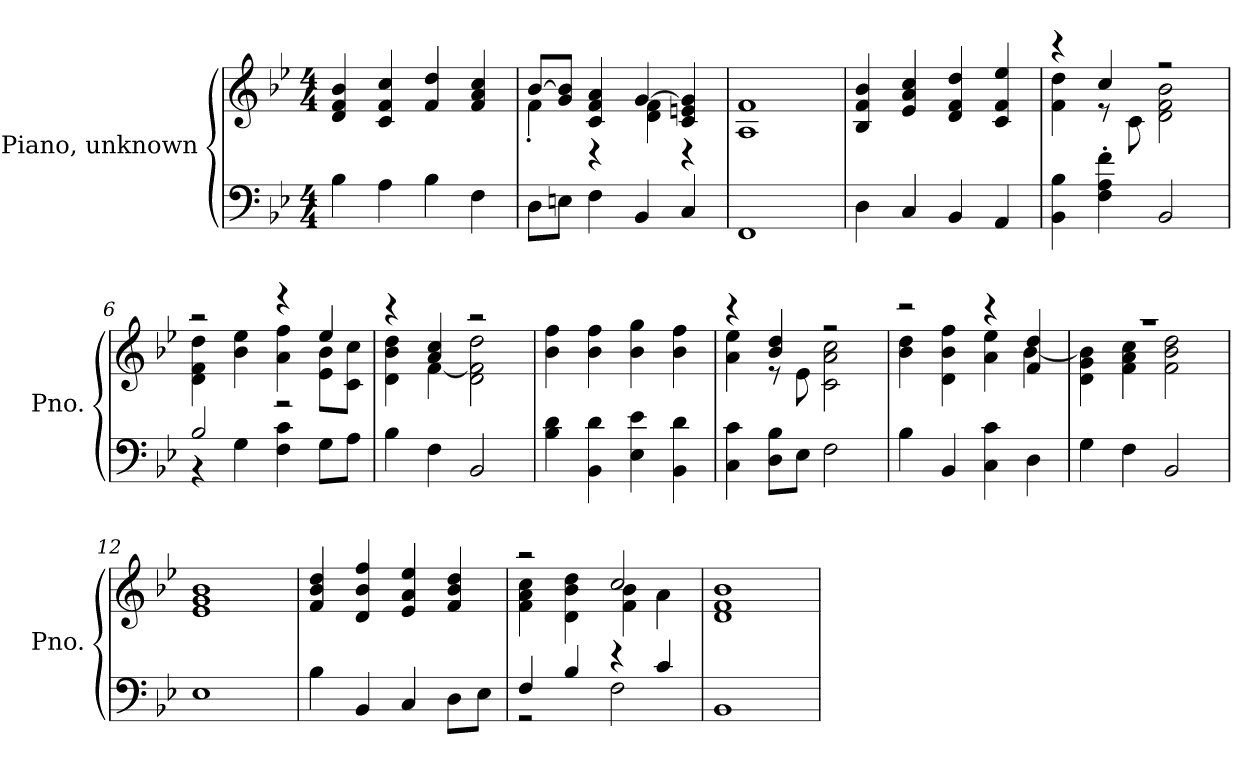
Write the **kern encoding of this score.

**kern	**kern
*part1	*part1
*staff2	*staff1
*I"Piano, unknown	*
*I'Pno.	*
*clefF4	*clefG2
*k[b-e-]	*k[b-e-]
*M4/4	*M4/4
*MM120	*MM120
=1	=1
4B-\	4d/ 4f/ 4b-/
4A\	4c/ 4f/ 4cc/
4B-\	4f/ 4dd/
4F\	4f/ 4a/ 4cc/
=2	=2
*	*^
8D\L	[8b-/L	4f'\
8En\J	8g/ 8b-/]J	.
4F\	4c/ 4f/ 4a/	4r
4BB-/	[4g/	4d\ 4f\
4C/	4c/ 4en/ 4g/]	4r
*	*v	*v
=3	=3
1FF	1A 1f
=4	=4
4D\	4B-/ 4f/ 4b-/
4C/	4e-/ 4a/ 4cc/
4BB-/	4d/ 4f/ 4dd/
4AA/	4c/ 4f/ 4ee-/
=5	=5
*	*^
4BB-\ 4B-\	4r	4f\ 4dd\
4F\' 4A\' 4f\'	4cc/	8r
.	.	8c\
2BB-/	2r	2d\ 2f\ 2b-\
=6	=6	=6
*^	*	*
2B-/	4r	2r	4d\ 4f\ 4dd\
.	4G\	.	4b-\ 4ee-\
2r	4F\ 4c\	4r	4a\ 4ff\
.	8G\L	4ee-/	8e-\ 8b-\L
.	8A\J	.	8c\ 8cc\J
*v	*v	*	*
=7	=7	=7
4B-\	4r	4d\ 4b-\ 4dd\
4F\	4a/ 4cc/	[4f\
2BB-/	2r	2d\ 2f\] 2dd\
*	*v	*v
=8	=8
4B-\ 4d\	4b-\ 4ff\
4BB-\ 4d\	4b-\ 4ff\
4E-\ 4e-\	4b-\ 4gg\
4BB-\ 4d\	4b-\ 4ff\
!!LO:LB:g=z
=9	=9
*	*^
4C\ 4c\	4r	4a\ 4ee-\
8D\ 8B-\L	4b-/ 4dd/	8r
8E-\J	.	8e-\
2F\	2r	2c\ 2a\ 2cc\
=10	=10	=10
4B-\	2r	4b-\ 4dd\
4BB-/	.	4d\ 4b-\ 4ff\
4C\ 4c\	4r	4a\ 4ee-\
4D\	4f/ 4dd/	[4b-\
=11	=11	=11
4G\	1r	4d\ 4g\ 4b-\]
4F\	.	4f\ 4a\ 4cc\
2BB-/	.	2f\ 2b-\ 2dd\
*	*v	*v
=12	=12
1E-	1e- 1g 1b-
=13	=13
4B-\	4f/ 4b-/ 4dd/
4BB-/	4d/ 4b-/ 4ff/
4C/	4e-/ 4a/ 4ee-/
8D\L	4f/ 4b-/ 4dd/
8E-\J	.
=14	=14
*^	*^
4F/	2r	2r	4f\ 4a\ 4cc\
4B-/	.	.	4d\ 4b-\ 4dd\
4r	2F\	2cc/	4f\ 4b-\
4c/	.	.	4a\
*v	*v	*	*
*	*v	*v
=15	=15
1BB-	1d 1f 1b-
=	=
*-	*-
